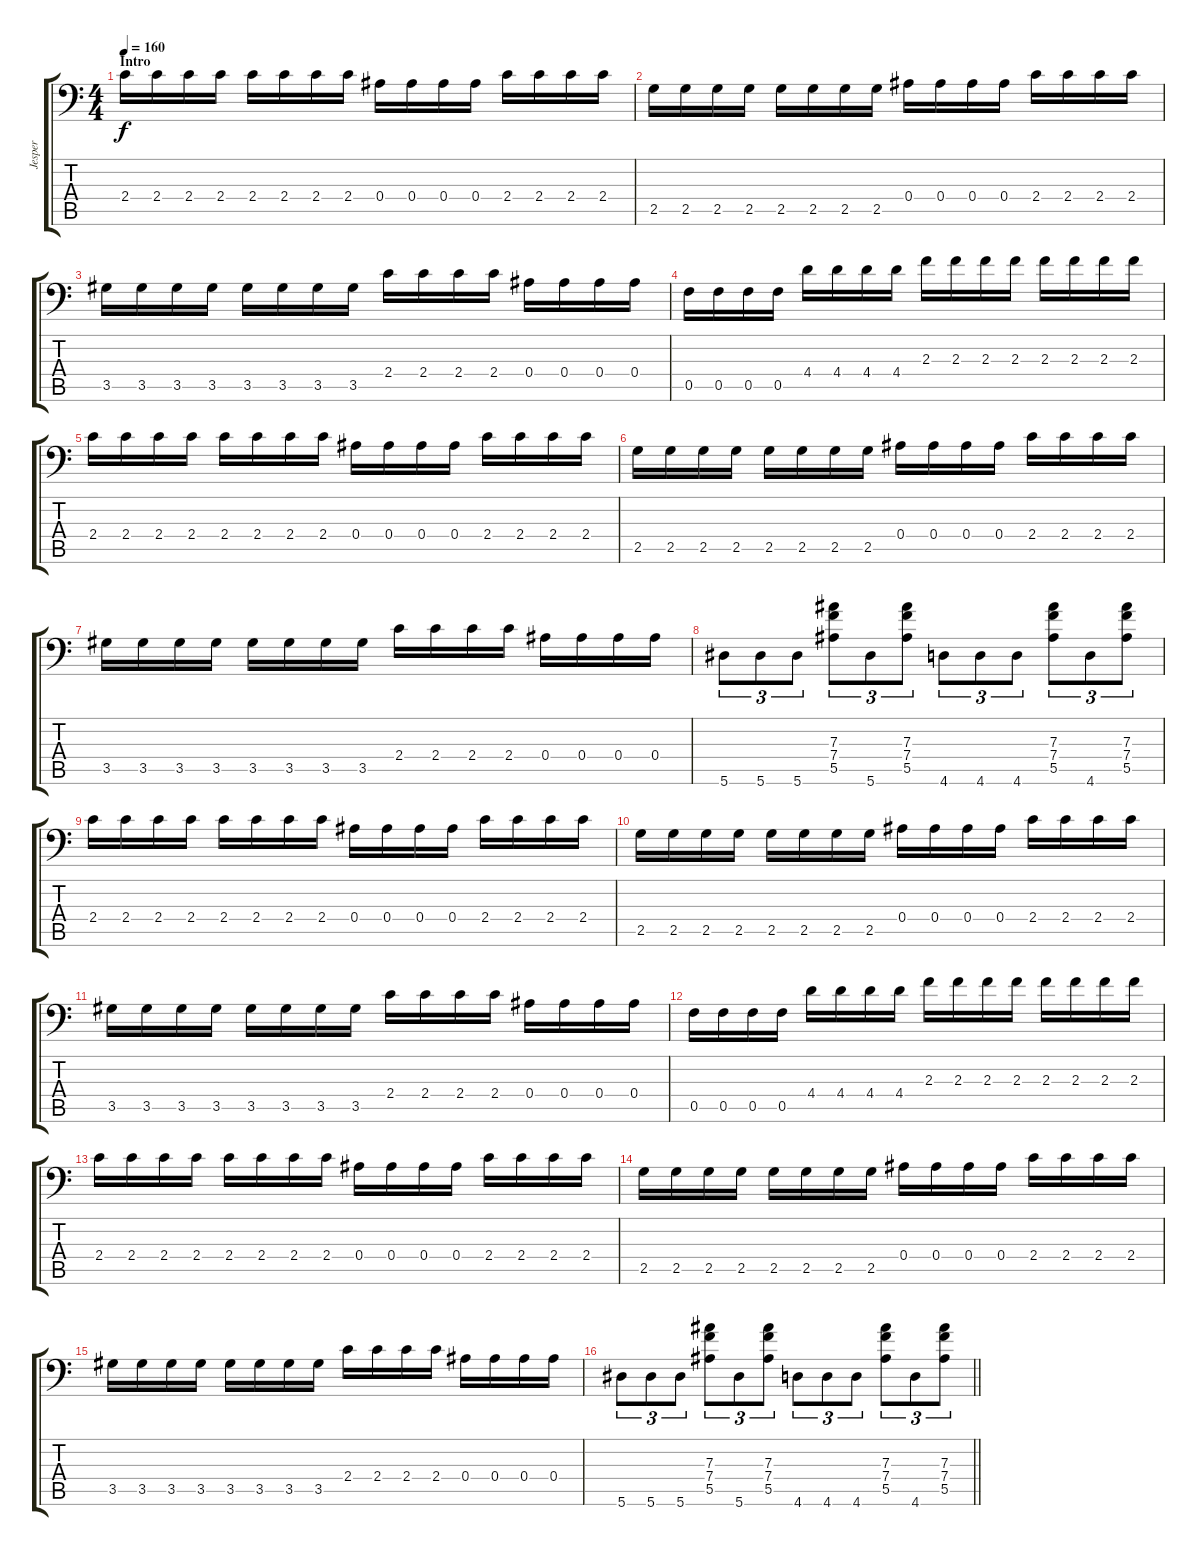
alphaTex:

\track ("Jesper" "Jesper") {instrument distortionguitar}
\staff {score tabs}
\tuning (C4 G3 Eb3 Bb2 F2 Bb1) {hide}
\ts (4 4)
\section ("" "Intro")
\tempo 160
\clef f4
\ks c
2.4.16{dy f instrument distortionguitar} 2.4.16 2.4.16 2.4.16 2.4.16 2.4.16 2.4.16 2.4.16 0.4.16 0.4.16 0.4.16 0.4.16 2.4.16 2.4.16 2.4.16 2.4.16 |
2.5.16 2.5.16 2.5.16 2.5.16 2.5.16 2.5.16 2.5.16 2.5.16 0.4.16 0.4.16 0.4.16 0.4.16 2.4.16 2.4.16 2.4.16 2.4.16 |
3.5.16 3.5.16 3.5.16 3.5.16 3.5.16 3.5.16 3.5.16 3.5.16 2.4.16 2.4.16 2.4.16 2.4.16 0.4.16 0.4.16 0.4.16 0.4.16 |
0.5.16 0.5.16 0.5.16 0.5.16 4.4.16 4.4.16 4.4.16 4.4.16 2.3.16 2.3.16 2.3.16 2.3.16 2.3.16 2.3.16 2.3.16 2.3.16 |
2.4.16 2.4.16 2.4.16 2.4.16 2.4.16 2.4.16 2.4.16 2.4.16 0.4.16 0.4.16 0.4.16 0.4.16 2.4.16 2.4.16 2.4.16 2.4.16 |
2.5.16 2.5.16 2.5.16 2.5.16 2.5.16 2.5.16 2.5.16 2.5.16 0.4.16 0.4.16 0.4.16 0.4.16 2.4.16 2.4.16 2.4.16 2.4.16 |
3.5.16 3.5.16 3.5.16 3.5.16 3.5.16 3.5.16 3.5.16 3.5.16 2.4.16 2.4.16 2.4.16 2.4.16 0.4.16 0.4.16 0.4.16 0.4.16 |
5.6.8{tu (3 2)} 5.6.8{tu (3 2)} 5.6.8{tu (3 2)} (7.3 7.4 5.5).8{tu (3 2)} 5.6.8{tu (3 2)} (7.3 7.4 5.5).8{tu (3 2)} 4.6.8{tu (3 2)} 4.6.8{tu (3 2)} 4.6.8{tu (3 2)} (7.3 7.4 5.5).8{tu (3 2)} 4.6.8{tu (3 2)} (7.3 7.4 5.5).8{tu (3 2)} |
2.4.16 2.4.16 2.4.16 2.4.16 2.4.16 2.4.16 2.4.16 2.4.16 0.4.16 0.4.16 0.4.16 0.4.16 2.4.16 2.4.16 2.4.16 2.4.16 |
2.5.16 2.5.16 2.5.16 2.5.16 2.5.16 2.5.16 2.5.16 2.5.16 0.4.16 0.4.16 0.4.16 0.4.16 2.4.16 2.4.16 2.4.16 2.4.16 |
3.5.16 3.5.16 3.5.16 3.5.16 3.5.16 3.5.16 3.5.16 3.5.16 2.4.16 2.4.16 2.4.16 2.4.16 0.4.16 0.4.16 0.4.16 0.4.16 |
0.5.16 0.5.16 0.5.16 0.5.16 4.4.16 4.4.16 4.4.16 4.4.16 2.3.16 2.3.16 2.3.16 2.3.16 2.3.16 2.3.16 2.3.16 2.3.16 |
2.4.16 2.4.16 2.4.16 2.4.16 2.4.16 2.4.16 2.4.16 2.4.16 0.4.16 0.4.16 0.4.16 0.4.16 2.4.16 2.4.16 2.4.16 2.4.16 |
2.5.16 2.5.16 2.5.16 2.5.16 2.5.16 2.5.16 2.5.16 2.5.16 0.4.16 0.4.16 0.4.16 0.4.16 2.4.16 2.4.16 2.4.16 2.4.16 |
3.5.16 3.5.16 3.5.16 3.5.16 3.5.16 3.5.16 3.5.16 3.5.16 2.4.16 2.4.16 2.4.16 2.4.16 0.4.16 0.4.16 0.4.16 0.4.16 |
\barLineRight lightlight
5.6.8{tu (3 2)} 5.6.8{tu (3 2)} 5.6.8{tu (3 2)} (7.3 7.4 5.5).8{tu (3 2)} 5.6.8{tu (3 2)} (7.3 7.4 5.5).8{tu (3 2)} 4.6.8{tu (3 2)} 4.6.8{tu (3 2)} 4.6.8{tu (3 2)} (7.3 7.4 5.5).8{tu (3 2)} 4.6.8{tu (3 2)} (7.3 7.4 5.5).8{tu (3 2)}
